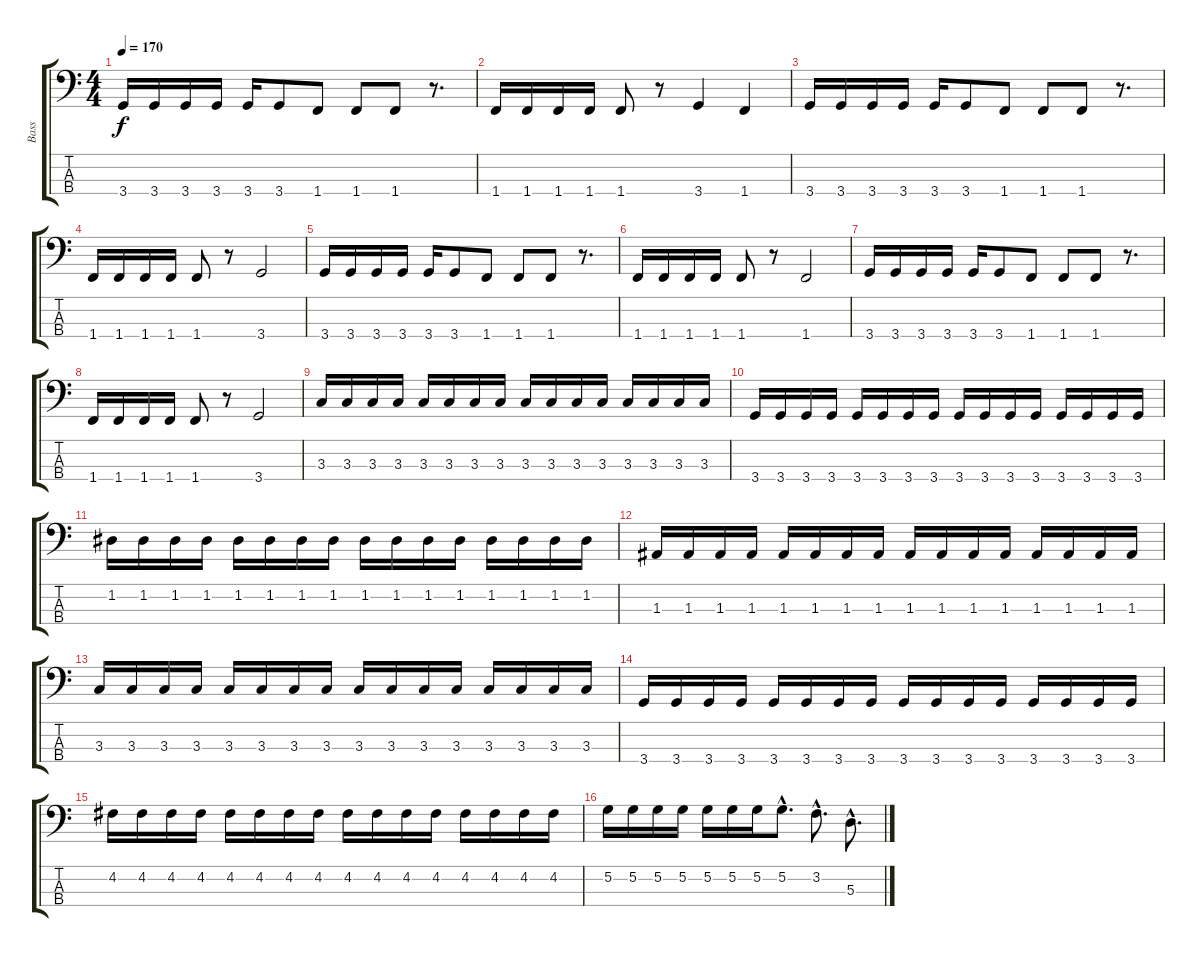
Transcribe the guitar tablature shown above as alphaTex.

\track ("Bass" "Bass") {instrument electricbassfinger}
\staff {score tabs}
\tuning (G2 D2 A1 E1) {hide}
\ts (4 4)
\tempo 170
\clef f4
\ks c
3.4.16{dy f} 3.4.16 3.4.16 3.4.16 3.4.16 3.4.8 1.4.8 1.4.8 1.4.8 r.8{d} |
1.4.16 1.4.16 1.4.16 1.4.16 1.4.8 r.8 3.4.4 1.4.4 |
3.4.16 3.4.16 3.4.16 3.4.16 3.4.16 3.4.8 1.4.8 1.4.8 1.4.8 r.8{d} |
1.4.16 1.4.16 1.4.16 1.4.16 1.4.8 r.8 3.4.2 |
3.4.16 3.4.16 3.4.16 3.4.16 3.4.16 3.4.8 1.4.8 1.4.8 1.4.8 r.8{d} |
1.4.16 1.4.16 1.4.16 1.4.16 1.4.8 r.8 1.4.2 |
3.4.16 3.4.16 3.4.16 3.4.16 3.4.16 3.4.8 1.4.8 1.4.8 1.4.8 r.8{d} |
1.4.16 1.4.16 1.4.16 1.4.16 1.4.8 r.8 3.4.2 |
3.3.16 3.3.16 3.3.16 3.3.16 3.3.16 3.3.16 3.3.16 3.3.16 3.3.16 3.3.16 3.3.16 3.3.16 3.3.16 3.3.16 3.3.16 3.3.16 |
3.4.16 3.4.16 3.4.16 3.4.16 3.4.16 3.4.16 3.4.16 3.4.16 3.4.16 3.4.16 3.4.16 3.4.16 3.4.16 3.4.16 3.4.16 3.4.16 |
1.2.16 1.2.16 1.2.16 1.2.16 1.2.16 1.2.16 1.2.16 1.2.16 1.2.16 1.2.16 1.2.16 1.2.16 1.2.16 1.2.16 1.2.16 1.2.16 |
1.3.16 1.3.16 1.3.16 1.3.16 1.3.16 1.3.16 1.3.16 1.3.16 1.3.16 1.3.16 1.3.16 1.3.16 1.3.16 1.3.16 1.3.16 1.3.16 |
3.3.16 3.3.16 3.3.16 3.3.16 3.3.16 3.3.16 3.3.16 3.3.16 3.3.16 3.3.16 3.3.16 3.3.16 3.3.16 3.3.16 3.3.16 3.3.16 |
3.4.16 3.4.16 3.4.16 3.4.16 3.4.16 3.4.16 3.4.16 3.4.16 3.4.16 3.4.16 3.4.16 3.4.16 3.4.16 3.4.16 3.4.16 3.4.16 |
4.2.16 4.2.16 4.2.16 4.2.16 4.2.16 4.2.16 4.2.16 4.2.16 4.2.16 4.2.16 4.2.16 4.2.16 4.2.16 4.2.16 4.2.16 4.2.16 |
5.2.16 5.2.16 5.2.16 5.2.16 5.2.16 5.2.16 5.2.16 5.2{hac}.8{d} 3.2{hac}.8{d} 5.3{hac}.8{d}
